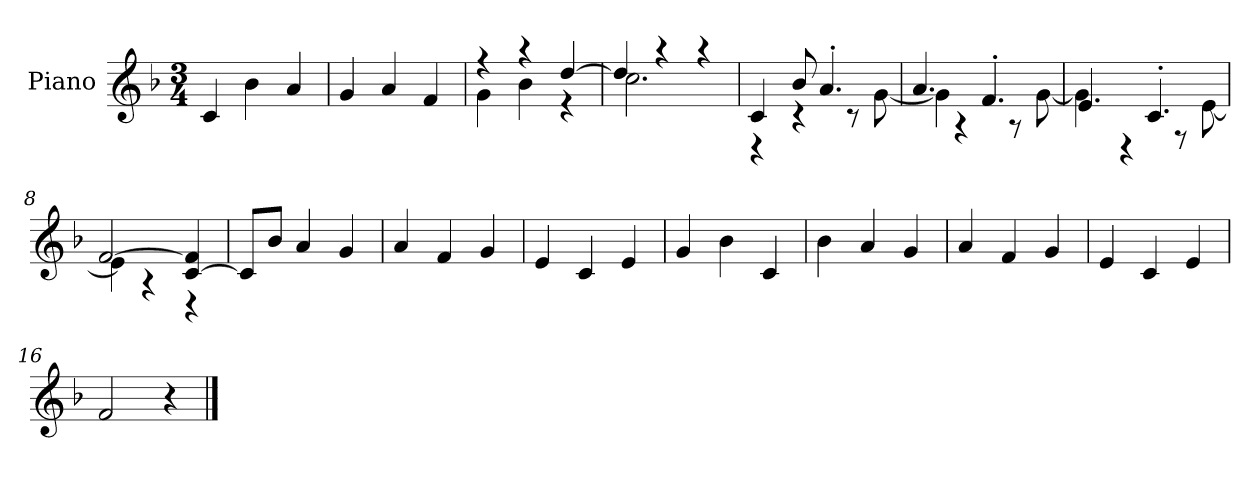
**kern
*part1
*staff1
*I"Piano
*I'P-no
*clefG2
*k[b-]
*M3/4
*MM178
=1
4c/
4b-\
4a/
=2
4g/
4a/
4f/
=3
*^
4r	4g\
4r	4b-\
[4dd/	4r
=4	=4
4dd/]	2.cc\
4r	.
4r	.
=5	=5
4c/	4r
8b-/	4r
4.a'/	.
.	8r
.	[8g\
=6	=6
4.a/	4g\]
.	4r
4.f'/	.
.	8r
.	[8g\
=7	=7
4.e/	4g\]
.	4r
4.c'/	.
.	8r
.	[8e\
!!LO:LB:g=z	!!
=8	=8
[2f/	4e\]
.	4r
[4c/ 4f/]	4r
*v	*v
=9
8c/L]
8b-/J
4a/
4g/
=10
4a/
4f/
4g/
=11
4e/
4c/
4e/
=12
4g/
4b-\
4c/
=13
4b-\
4a/
4g/
=14
4a/
4f/
4g/
=15
4e/
4c/
4e/
=16
2f/
4r
==
*-
